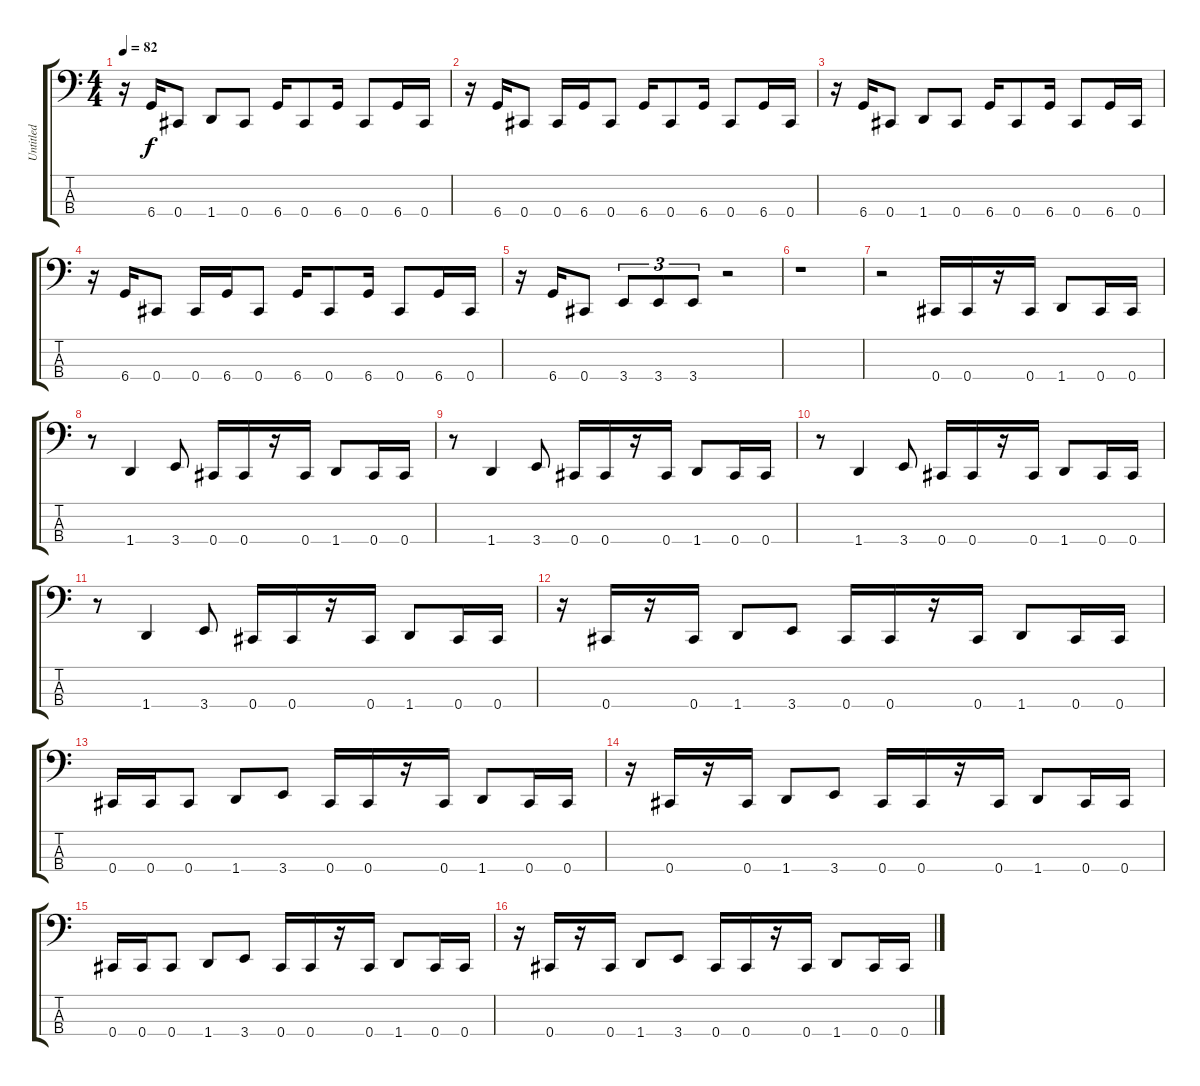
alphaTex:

\track ("Untitled" "Untitled") {instrument electricbassfinger}
\staff {score tabs}
\tuning (Gb2 Db2 Ab1 Db1) {hide}
\ts (4 4)
\tempo 82
\clef f4
\ks c
r.16{dy f} 6.4.16 0.4.8 1.4.8 0.4.8 6.4.16 0.4.8 6.4.16 0.4.8 6.4.16 0.4.16 |
r.16 6.4.16 0.4.8 0.4.16 6.4.16 0.4.8 6.4.16 0.4.8 6.4.16 0.4.8 6.4.16 0.4.16 |
r.16 6.4.16 0.4.8 1.4.8 0.4.8 6.4.16 0.4.8 6.4.16 0.4.8 6.4.16 0.4.16 |
r.16 6.4.16 0.4.8 0.4.16 6.4.16 0.4.8 6.4.16 0.4.8 6.4.16 0.4.8 6.4.16 0.4.16 |
r.16 6.4.16 0.4.8 3.4.8{tu (3 2)} 3.4.8{tu (3 2)} 3.4.8{tu (3 2)} r.2 |
r.1 |
r.2 0.4.16 0.4.16 r.16 0.4.16 1.4.8 0.4.16 0.4.16 |
r.8 1.4.4 3.4.8 0.4.16 0.4.16 r.16 0.4.16 1.4.8 0.4.16 0.4.16 |
r.8 1.4.4 3.4.8 0.4.16 0.4.16 r.16 0.4.16 1.4.8 0.4.16 0.4.16 |
r.8 1.4.4 3.4.8 0.4.16 0.4.16 r.16 0.4.16 1.4.8 0.4.16 0.4.16 |
r.8 1.4.4 3.4.8 0.4.16 0.4.16 r.16 0.4.16 1.4.8 0.4.16 0.4.16 |
r.16 0.4.16 r.16 0.4.16 1.4.8 3.4.8 0.4.16 0.4.16 r.16 0.4.16 1.4.8 0.4.16 0.4.16 |
0.4.16 0.4.16 0.4.8 1.4.8 3.4.8 0.4.16 0.4.16 r.16 0.4.16 1.4.8 0.4.16 0.4.16 |
r.16 0.4.16 r.16 0.4.16 1.4.8 3.4.8 0.4.16 0.4.16 r.16 0.4.16 1.4.8 0.4.16 0.4.16 |
0.4.16 0.4.16 0.4.8 1.4.8 3.4.8 0.4.16 0.4.16 r.16 0.4.16 1.4.8 0.4.16 0.4.16 |
r.16 0.4.16 r.16 0.4.16 1.4.8 3.4.8 0.4.16 0.4.16 r.16 0.4.16 1.4.8 0.4.16 0.4.16
